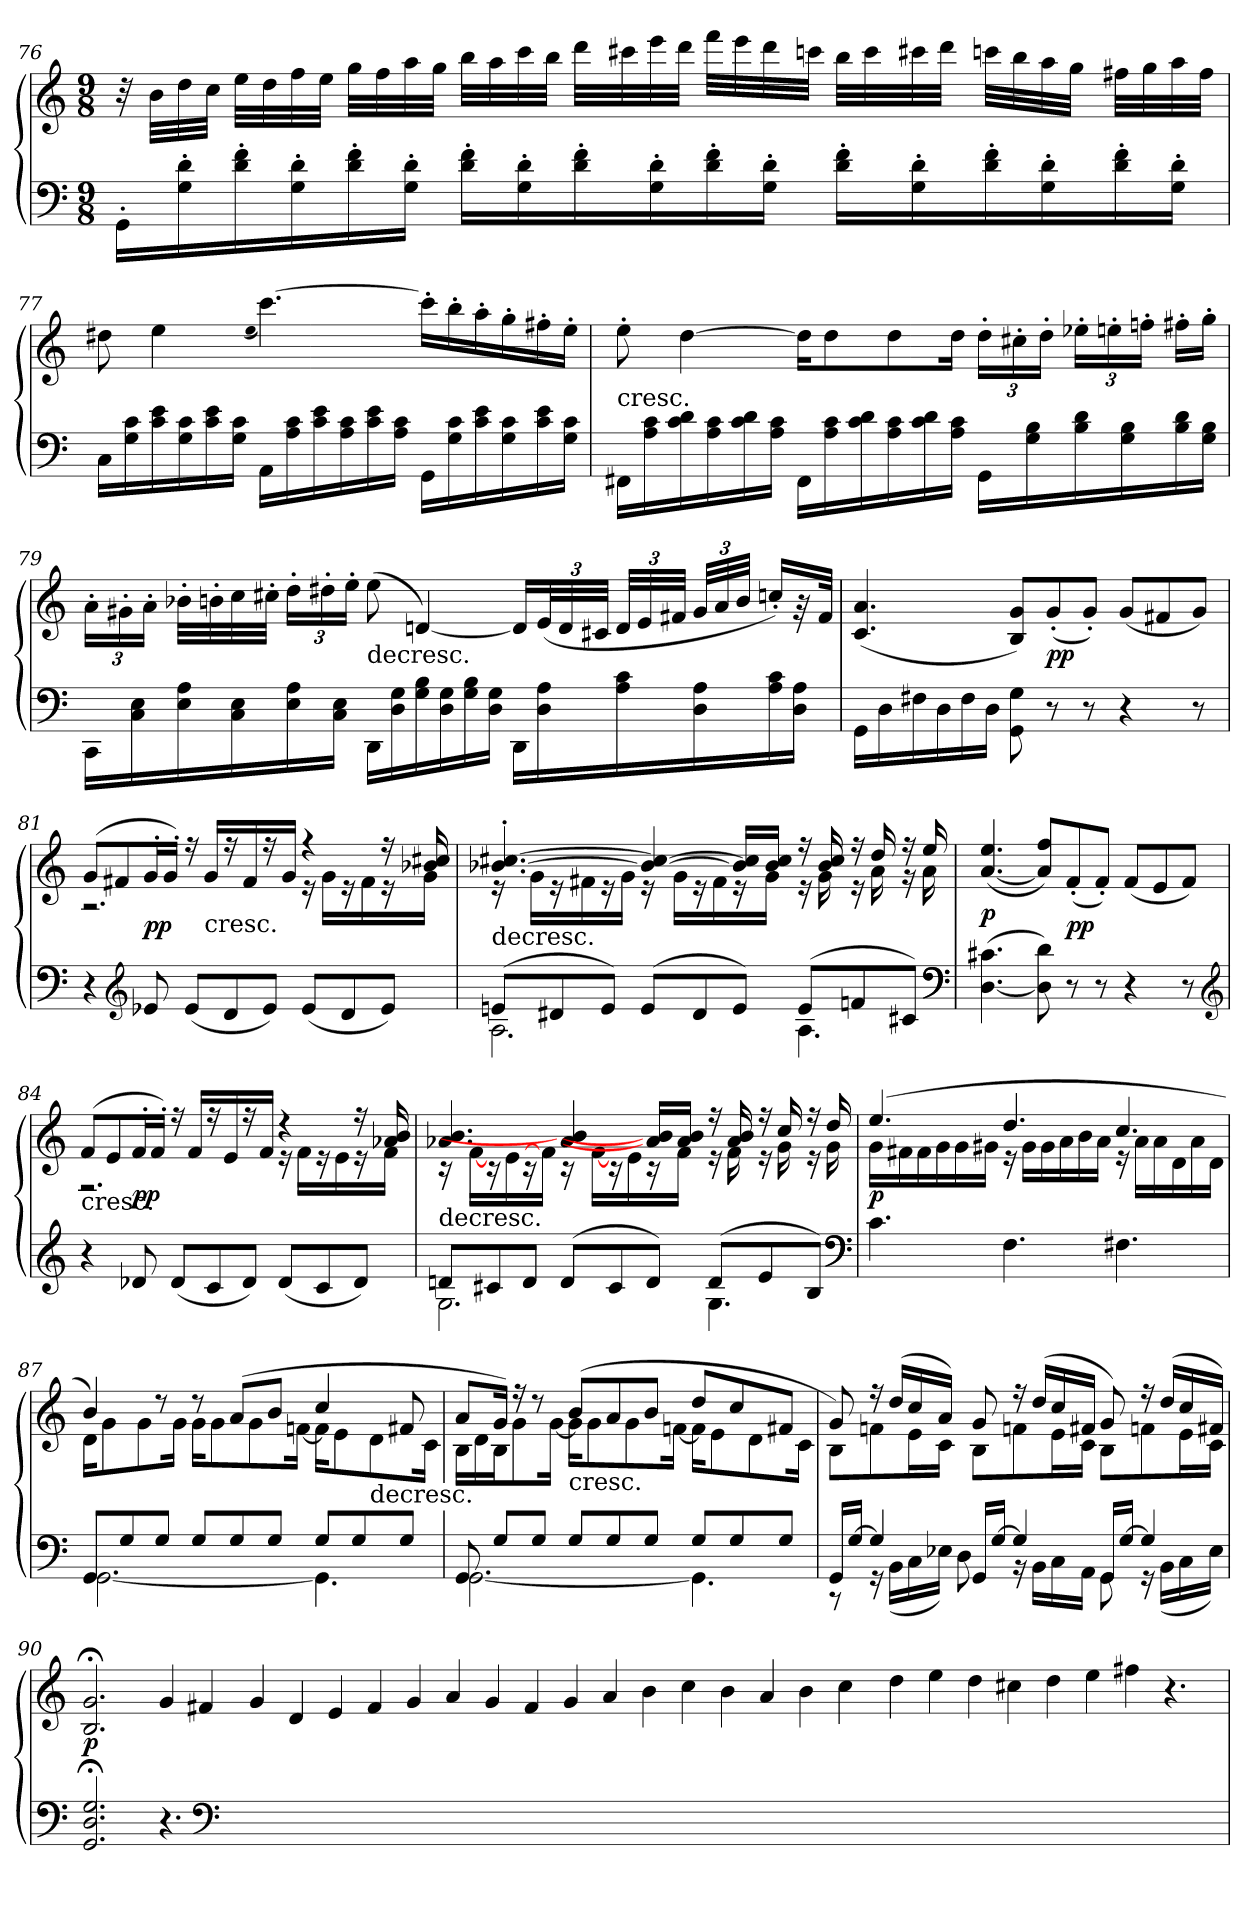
**kern	**kern	**dynam
*part1	*part1	*part1
*staff2	*staff1	*staff1/2
*clefF4	*clefG2	*
*k[]	*k[]	*
*C:	*C:	*
*M9/8	*M9/8	*
=76	=76	=76
16GG'\LL	32r	.
.	32b\LLL	.
16G'\ 16d'\	32dd\	.
.	32cc\JJJ	.
16d'\ 16f'\	32ee\LLL	.
.	32dd\	.
16G'\ 16d'\	32ff\	.
.	32ee\JJJ	.
16d'\ 16f'\	32gg\LLL	.
.	32ff\	.
16G'\ 16d'\JJ	32aa\	.
.	32gg\JJJ	.
16d'\ 16f'\LL	32bb\LLL	.
.	32aa\	.
16G'\ 16d'\	32ccc\	.
.	32bb\JJJ	.
16d'\ 16f'\	32ddd\LLL	.
.	32ccc#X\	.
16G'\ 16d'\	32eee\	.
.	32ddd\JJJ	.
16d'\ 16f'\	32fff\LLL	.
.	32eee\	.
16G'\ 16d'\JJ	32ddd\	.
.	32cccn\JJJ	.
16d'\ 16f'\LL	32bb\LLL	.
.	32ccc\	.
16G'\ 16d'\	32ccc#X\	.
.	32ddd\JJJ	.
16d'\ 16f'\	32cccn\LLL	.
.	32bb\	.
16G'\ 16d'\	32aa\	.
.	32gg\JJJ	.
16d'\ 16f'\	32ff#X\LLL	.
.	32gg\	.
16G'\ 16d'\JJ	32aa\	.
.	32ff#\JJJ	.
=77	=77	=77
16C\LL	8dd#X\	.
16G\ 16c\	.	.
16c\ 16e\	4ee\	.
16G\ 16c\	.	.
16c\ 16e\	.	.
16G\ 16c\JJ	.	.
.	(qee	.
16AA\LL	[4.ccc\)	.
16A\ 16c\	.	.
16c\ 16e\	.	.
16A\ 16c\	.	.
16c\ 16e\	.	.
16A\ 16c\JJ	.	.
16GG\LL	16ccc'\LL]	.
16G\ 16c\	16bb'\	.
16c\ 16e\	16aa'\	.
16G\ 16c\	16gg'\	.
16c\ 16e\	16ff#X'\	.
16G\ 16c\JJ	16ee'\JJ	.
=78	=78	=78
!	!LO:TX:c:t=cresc.	!
16FF#X\LL	8ee'\	.
16A\ 16c\	.	.
16c\ 16d\	[4dd\	.
16A\ 16c\	.	.
16c\ 16d\	.	.
16A\ 16c\JJ	.	.
16FF#\LL	16dd\KL]	.
16A\ 16c\	8dd\	.
16c\ 16d\	.	.
16A\ 16c\	8dd\	.
16c\ 16d\	.	.
16A\ 16c\JJ	16dd\Jk	.
16GG\LL	24dd'\LL	.
.	24cc#X'\	.
16G\ 16B\	.	.
.	24dd'\JJ	.
16B\ 16d\	24ee-X'\LL	.
.	24een'\	.
16G\ 16B\	.	.
.	24ffn'\JJ	.
16B\ 16d\	16ff#X'\LL	.
16G\ 16B\JJ	16gg'\JJ	.
=79	=79	=79
16CC\LL	24a'\LL	.
.	24g#X'\	.
16C\ 16E\	.	.
.	24a'\JJ	.
16E\ 16A\	32b-X'\LLL	.
.	32bn'\	.
16C\ 16E\	32cc\	.
.	32cc#X'\JJJ	.
16E\ 16A\	24dd'\LL	.
.	24dd#X'\	.
16C\ 16E\JJ	.	.
.	24ee'\JJ	.
!	!LO:TX:c:t=decresc.	!
16DD\LL	(8ee\	.
16D\ 16G\	.	.
16G\ 16B\	[4dn/)	.
16D\ 16G\	.	.
16G\ 16B\	.	.
16D\ 16G\JJ	.	.
16DD\LL	16d/LL]	.
16D\ 16A\	(48e/L	.
.	48d/	.
.	48c#X/JJJ	.
16A\ 16c\	48d/LLL	.
.	48e/	.
.	48f#X/JJJ	.
16D\ 16A\	48g#/LLL	.
.	48a/	.
.	48b/JJJ	.
16A\ 16c\	16ccn'/LL)	.
16D\ 16A\JJ	32r	.
.	32f#/JJk	.
=80	=80	=80
16GG\LL	(4.c/ 4.a/	.
16D\	.	.
16F#X\	.	.
16D\	.	.
16F#\	.	.
16D\JJ	.	.
8GG\ 8G\	8B/ 8g/L)	.
8r	(8g'/	pp
8r	8g'/J)	.
4r	(8g/L	.
.	8f#X/	.
8r	8g/J)	.
=81	=81	=81
*	*^	*
4r	(8g/L	2.r	.
.	8f#X/	.	.
*clefG2	*	*	*
8e-X/	16g'/L	.	pp
.	16g'/JJ)	.	.
(8e-/L	16r	.	.
!	!LO:TX:c:t=cresc.	!	!
.	16g/LL	.	.
8d/	16r	.	.
.	16f#/	.	.
8e-/J)	16r	.	.
.	16g/JJ	.	.
(8e-/L	4r	16r	.
.	.	16g\LL	.
8d/	.	16r	.
.	.	16f#\	.
8e-/J)	16r	16r	.
.	16b-X/ 16cc#X/	16g\JJ	.
=82	=82	=82	=82
*^	*	*	*
!	!	!LO:TX:c:t=decresc.	!	!
(8en/L	2.A\	[4.b-X'/ [4.cc#X'/	16r	.
.	.	.	16g\LL	.
8d#X/	.	.	16r	.
.	.	.	16f#X\	.
8e/J)	.	.	16r	.
.	.	.	16g\JJ	.
(8e/L	.	4b-_/ 4cc#_/	16r	.
.	.	.	16g\LL	.
8d#/	.	.	16r	.
.	.	.	16f#\	.
8e/J)	.	16b-]/ 16cc#]/LL	16r	.
.	.	16b-/ 16cc#/JJ	16g\JJ	.
(8e/L	4.A\	16r	16r	.
.	.	16b-/ 16cc#/	16g\	.
8fn/	.	16r	16r	.
.	.	16dd/	16a\	.
8c#X/J)	.	16r	16r	.
.	.	16ee/	16a\	.
*v	*v	*	*	*
*	*v	*v	*
*clefF4	*	*
=83	=83	=83
([4.D\ 4.c#X\	([4.a/ 4.ee/	p
8D]\ 8d\)	8a]/ 8ff/L)	.
8r	(8f'/	pp
8r	8f'/J)	.
4r	(8f/L	.
.	8e/	.
8r	8f/J)	.
*clefG2	*	*
=84	=84	=84
*	*^	*
!	!LO:TX:c:t=cresc.	!	!
4r	(8f/L	2.r	.
.	8e/	.	.
8d-X/	16f'/L	.	pp
.	16f'/JJ)	.	.
(8d-/L	16r	.	.
.	16f/LL	.	.
8c/	16r	.	.
.	16e/	.	.
8d-/J)	16r	.	.
.	16f/JJ	.	.
(8d-/L	4r	16r	.
.	.	16f\LL	.
8c/	.	16r	.
.	.	16e\	.
8d-/J)	16r	16r	.
.	16a-X/ 16b/	16f\JJ	.
=85	=85	=85	=85
*^	*	*	*
!	!	!LO:TX:c:t=decresc.	!	!
8dn/L	2.G\	4.a-X/ 4.b/	16r	.
.	.	.	[16f\LL	.
8c#X/	.	.	16r	.
.	.	.	16e\	.
8d/J	.	.	16r	.
.	.	.	16f\JJ]	.
(8d/L	.	4a-/ 4b]/	16r	.
.	.	.	[16f\LL	.
8c#/	.	.	16r	.
.	.	.	16e\	.
8d/J)	.	16a]/ 16b]/LL	16r	.
.	.	16a-/ 16b/JJ	16f\JJ	.
(8d/L	4.G\	16r	16r	.
.	.	16a-/ 16b/	16f\	.
8e/	.	16r	16r	.
.	.	16cc/	16g\	.
8B/J)	.	16r	16r	.
.	.	16dd/	16g\	.
*v	*v	*	*	*
*clefF4	*	*	*
=86	=86	=86	=86
4.c\	(4.ee/	16g\LL	p
.	.	16f#X\	.
.	.	16f#\	.
.	.	16g\	.
.	.	16g\	.
.	.	16g#X\JJ	.
4.F\	4.dd/	16r	.
.	.	16g#\LL	.
.	.	16g#\	.
.	.	16a\	.
.	.	16b\	.
.	.	16a\JJ	.
4.F#X\	4.cc/	16r	.
.	.	16a\LL	.
.	.	16a\	.
.	.	16d\	.
.	.	16a\	.
.	.	16d\JJ	.
=87	=87	=87	=87
*^	*	*	*
8GG/L	[2.GG\	4b/)	16d\KL	.
.	.	.	8g\	.
8G/	.	.	.	.
.	.	.	8g\	.
8G/J	.	8r	.	.
.	.	.	16g\Jk	.
8G/L	.	8r	16g\KL	.
.	.	.	8g\	.
8G/	.	(8a/L	.	.
.	.	.	8g\	.
8G/J	.	8b/J	.	.
.	.	.	[16fn\Jk	.
8G/L	4.GG\]	4cc/	16f\KL]	.
.	.	.	8e\	.
8G/	.	.	.	.
!	!	!	!LO:TX:c:t=decresc.	!
.	.	.	8d\	.
8G/J	.	8f#X/	.	.
.	.	.	16c\Jk	.
=88	=88	=88	=88	=88
8GG/	[2.GG\	8a/L	16B\LL	.
.	.	.	16d\	.
8G/L	.	16g/Jk)	16B\J	.
.	.	16r	8g\	.
8G/J	.	8r	.	.
.	.	.	[16g\Jk	.
!	!	!LO:TX:c:t=cresc.	!	!
8G/L	.	(8b/L	16g\KL]	.
.	.	.	8g\	.
8G/	.	8a/	.	.
.	.	.	8g\	.
8G/J	.	8b/J	.	.
.	.	.	[16fn\Jk	.
8G/L	4.GG\]	8dd/L	16f\KL]	.
.	.	.	8e\	.
8G/	.	8cc/	.	.
.	.	.	8d\	.
8G/J	.	8f#X/J	.	.
.	.	.	16c\Jk	.
=89	=89	=89	=89	=89
16GG/LL	8r	8g/)	8B\L	.
[16G/JJ	.	.	.	.
4G/]	16r	16r	8fn\	.
.	(16BB\LL	(16dd/LL	.	.
.	16C\	16cc/	16e\L	.
.	16E-X\JJ)	16a/JJ)	16c\JJ	.
16GG/LL	8D\	8g/	8B\L	.
[16G/JJ	.	.	.	.
4G/]	16r	16r	8fn\	.
.	16BB\LL	(16dd/LL	.	.
.	16C\	16cc/	16e\L	.
.	16AA\JJ	16f#X/JJ	16c\JJ	.
16GG/LL	8GG\	8g/)	8B\L	.
[16G/JJ	.	.	.	.
4G/]	16r	16r	8fn\	.
.	(16BB\LL	(16dd/LL	.	.
.	16C\	16cc/	16e\L	.
.	16E-\JJ)	16f#X/JJ)	16c\JJ	.
*v	*v	*	*	*
*	*v	*v	*
=90	=90	=90
2.GG;</ 2.D;</ 2.G;</	2.B;</ 2.g;</	p
4.r	4g	.
.	4f#X	.
*clefF4	*	*
00ryy	.	.
.	4g	.
.	4d	.
.	4e	.
.	4f#	.
.	4g	.
.	4a	.
.	4g	.
.	4f#	.
.	4g	.
.	4a	.
.	4b	.
.	4cc	.
.	4b	.
.	4a	.
.	4b	.
.	4cc	.
0ryy	.	.
.	4dd	.
.	4ee	.
.	4dd	.
.	4cc#X	.
.	4dd	.
.	4ee	.
.	4ff#X	.
.	4.r	.
4ryy	.	.
=	=	=
*-	*-	*-
